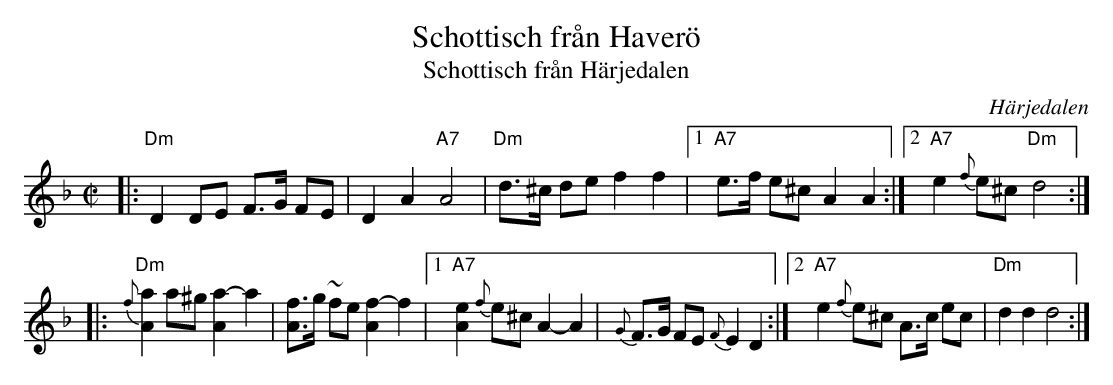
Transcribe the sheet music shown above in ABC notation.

X:1
T:Schottisch fr\aan Haver\"o
T:Schottisch fr\aan H\"arjedalen
O:H\"arjedalen
M:C|
L:1/8
K:Dm
|: "Dm"D2 DE F>G FE | D2 A2 "A7"A4 | "Dm"d>^c de f2 f2 |1 "A7"e>f e^c A2 A2 :|2 "A7"e2 {f}e^c "Dm"d4 :|
|: "Dm"{f}[a2A2] a^g [a2A2]- a2 | [fA]>g ~fe [f2A2]- f2 |1 "A7"[e2A2] {f}e^c A2- A2 | {G}F>G FE {F}E2 D2 :|2 "A7"e2 {f}e^c A>c ec | "Dm"d2 d2 d4 :|
